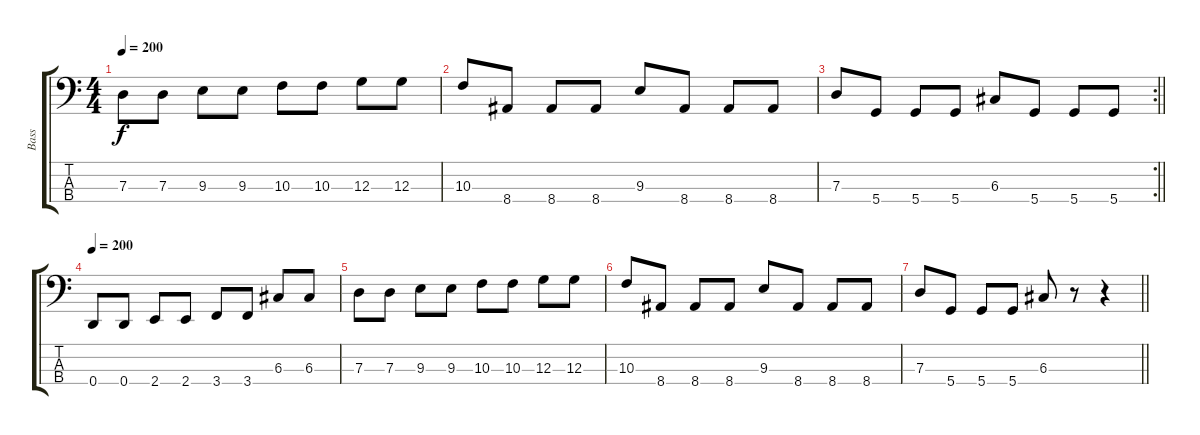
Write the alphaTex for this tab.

\track ("Bass" "Bass") {instrument electricbassfinger}
\staff {score tabs}
\tuning (F2 C2 G1 D1) {hide}
\ts (4 4)
\tempo 200
\clef f4
\ks c
7.3.8{dy f} 7.3.8 9.3.8 9.3.8 10.3.8 10.3.8 12.3.8 12.3.8 |
10.3.8 8.4.8 8.4.8 8.4.8 9.3.8 8.4.8 8.4.8 8.4.8 |
\rc 2
\barLineRight lightlight
7.3.8 5.4.8 5.4.8 5.4.8 6.3.8 5.4.8 5.4.8 5.4.8 |
\tempo 200
0.4.8 0.4.8 2.4.8 2.4.8 3.4.8 3.4.8 6.3.8 6.3.8 |
7.3.8 7.3.8 9.3.8 9.3.8 10.3.8 10.3.8 12.3.8 12.3.8 |
10.3.8 8.4.8 8.4.8 8.4.8 9.3.8 8.4.8 8.4.8 8.4.8 |
\barLineRight lightlight
7.3.8 5.4.8 5.4.8 5.4.8 6.3.8 r.8 r.4
